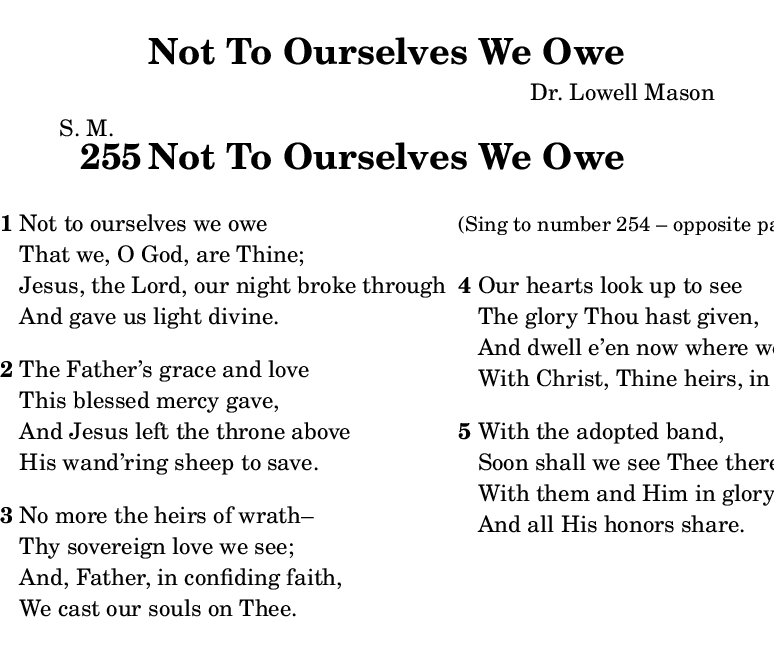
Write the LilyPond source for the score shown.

\include "common/global.ily"
\paper {
  \include "common/paper.ily"
  ragged-bottom = ##t
}

\header{
  hymnnumber = "254"
  title = "Not To Ourselves We Owe"
  tunename = "Boylston"
  meter = "S. M."
  poet = ""
  composer = "Dr. Lowell Mason"
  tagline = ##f
}

global = {
  \include "common/overrides.ily"
  \override Staff.TimeSignature.style = #'numbered
  \time 3/2
  \override Score.MetronomeMark.transparent = ##t % hide all fermata changes too
  \tempo 4=100
  \key c \major
  \partial 2
  \autoBeamOff
}

notesSoprano = {
\global
\relative c'' {

  g2 | e4 f g2 a | g1
  c2 | c4 b a2 a | g1 \eogbreak
  g2 | e4 f g2 g | a4 b c2
  b2 | c4 a g2 g | g1 \eogbreak

  \bar "|."

}
}

notesAlto = {
\global
\relative e' {

  e2 | c4 d e2 f | e1
  e2 | d4 d e2 d | d1
  e2 | c4 b c2 e | f4 f e2
  g2 | g4 f d( e) f2 | e1

}
}

notesTenor = {
\global
\relative a {

  g2 | g4 c c2 c | c1
  g2 | fis4 g g2 fis4( c') | b1
  c2 | g4 g g2 c | c4 g g2
  g2 | g4 c4 b( c) d2 | c1

}
}

notesBass = {
\global
\relative f {

  c2 | c4 c c2 f | c1
  c2 d4 g c,2 d | g,1
  c2 | c4 d e2 c | f4 d c2
  g'2 | e4 f g2 g, | c1

}
}

wordsA = \markuplist {

\line { Not to ourselves we owe }
\line { That we, O God, are Thine; }
\line { Jesus, the Lord, our night broke through }
\line { And gave us light divine. }

}

wordsB = \markuplist {

\line { The Father’s grace and love }
\line { This blessed mercy gave, }
\line { And Jesus left the throne above }
\line { His wand’ring sheep to save. }

}

wordsC = \markuplist {

\line { No more the heirs of wrath– }
\line { Thy sovereign love we see; }
\line { And, Father, in confiding faith, }
\line { We cast our souls on Thee. }

}

wordsD = \markuplist {

\line { Our hearts look up to see }
\line { The glory Thou hast given, }
\line { And dwell e’en now where we shall be }
\line { With Christ, Thine heirs, in heaven. }

}

wordsE = \markuplist {

\line { With the adopted band, }
\line { Soon shall we see Thee there: }
\line { With them and Him in glory stand, }
\line { And all His honors share. }

}

% TODO this markup is all empirical, and brittle
\markup {
  \column {
    \column {
      \fill-line {
        \huge \larger \larger \bold {
          "  255"
          "Not To Ourselves We Owe"
          \null
        }
      }
    }

    \vspace #1

    \fill-line {
      \null

      \column {
        \line{ \bold 1 \column { \wordsA } }
        \vspace #1
        \line{ \bold 2 \column { \wordsB } }
        \vspace #1
        \line{ \bold 3 \column { \wordsC } }
      }

      \null

      \column {
        \line \smaller { "(Sing to number 254 – opposite page)" }
        \vspace #1
        \line{ \bold 4 \column { \wordsD } }
        \vspace #1
        \line{ \bold 5 \column { \wordsE } }
      }

      \null
    }
  }
}

\score {
  \context ChoirStaff <<
    \context Staff = upper <<
      \set ChoirStaff.systemStartDelimiter = #'SystemStartBar
      \set ChoirStaff.printPartCombineTexts = ##f
      \partcombine #'(2 . 9) \notesSoprano \notesAlto
      \context NullVoice = sopranos { \voiceOne << \notesSoprano >> }
      \context NullVoice = altos { \voiceTwo << \notesAlto >> }
    >>
    \context Staff = men <<
      \clef bass
      \set ChoirStaff.printPartCombineTexts = ##f
      \partcombine #'(2 . 9) \notesTenor \notesBass
      \context NullVoice = tenors { \voiceOne << \notesTenor >> }
      \context NullVoice = basses { \voiceTwo << \notesBass >> }
    >>
  >>
  \midi{
    \include "common/midi.ily"
  }
}

\version "2.19.49"  % necessary for upgrading to future LilyPond versions.

% vi:set et ts=2 sw=2 ai nocindent syntax=lilypond:
